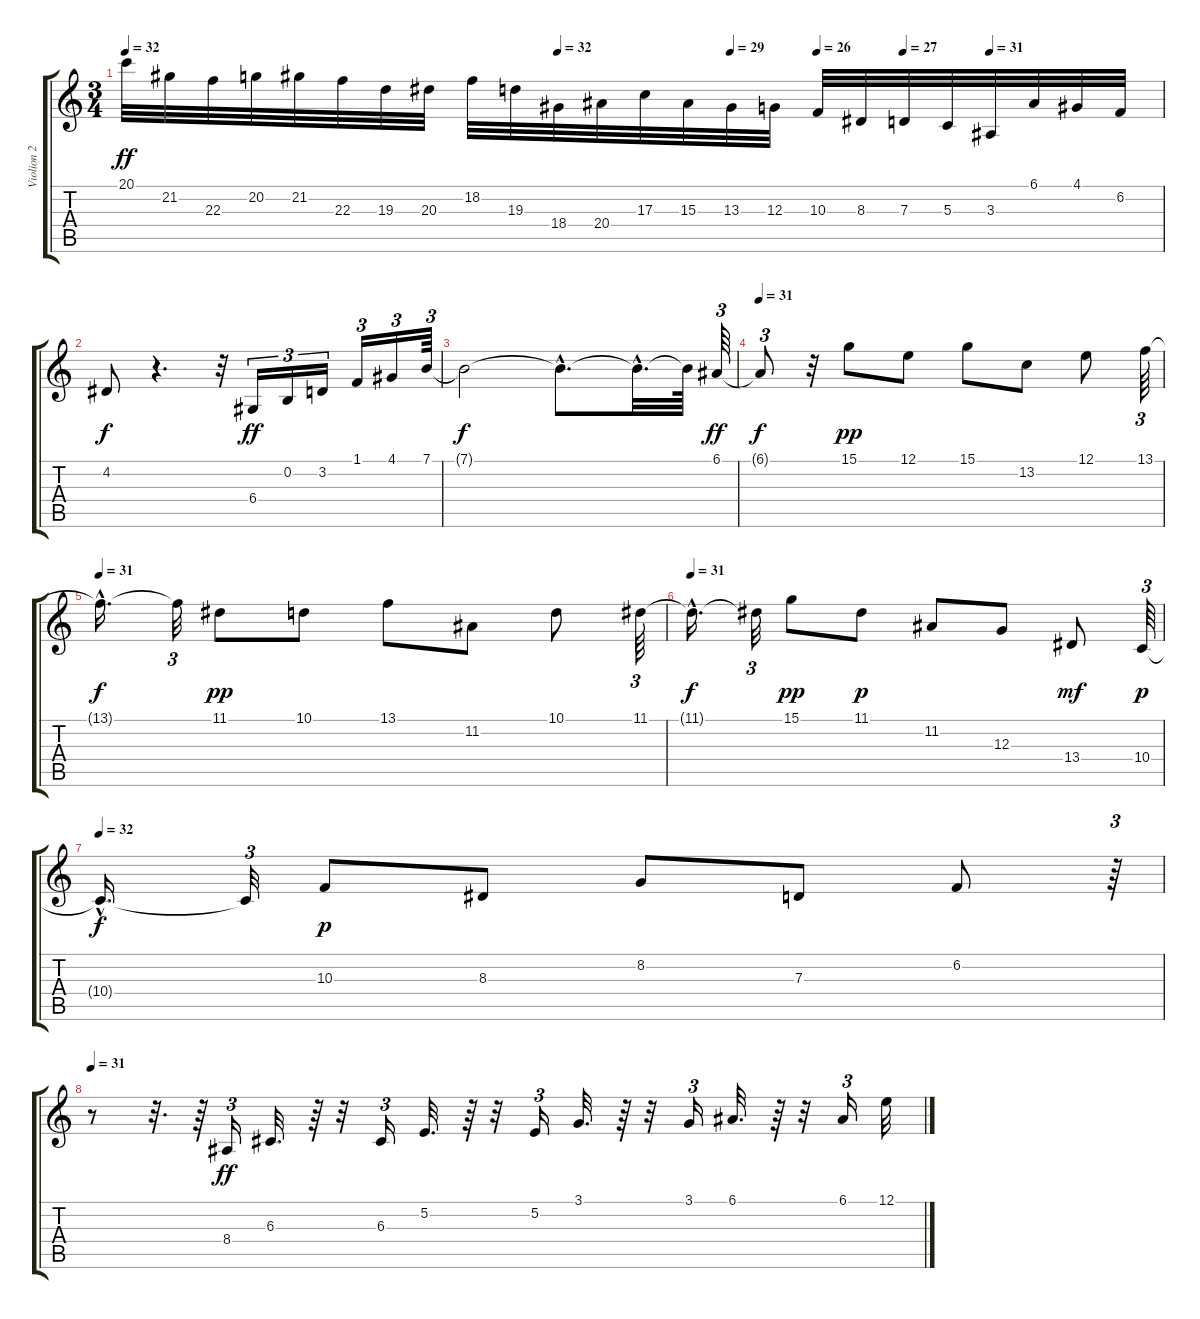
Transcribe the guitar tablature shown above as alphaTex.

\track ("Violion 2" "Violion 2") {instrument violin}
\staff {score tabs}
\tuning (E4 B3 G3 D3 A2 E2) {hide}
\ts (3 4)
\tempo 32
\tempo (32 0.4166666666666667)
\tempo (29 0.5833333333333334)
\tempo (26 0.6666666666666666)
\tempo (27 0.75)
\tempo (31 0.8333333333333334)
\clef g2
\ks c
20.1.32{dy ff} 21.2.32 22.3.32 20.2.32 21.2.32 22.3.32 19.3.32 20.3.32 18.2.32 19.3.32 18.4.32 20.4.32 17.3.32 15.3.32 13.3.32 12.3.32 10.3.32 8.3.32 7.3.32 5.3.32 3.3.32 6.1.32 4.1.32 6.2.32 |
4.2.8{dy f} r.4{d} r.32 6.4.16{tu (3 2) dy ff} 0.2.16{tu (3 2)} 3.2.16{tu (3 2)} 1.1.16{tu (3 2)} 4.1.16{tu (3 2)} 7.1.64{tu (3 2)} |
7.1{t}.2{dy f} 7.1{hac t}.8{d} 7.1{hac t}.32{d} 7.1{t}.64 6.1.64{tu (3 2) dy ff} |
\tempo 31
6.1{t}.8{tu (3 2) dy f} r.32 15.1.8{dy pp instrument pizzicatostrings} 12.1.8 15.1.8 13.2.8 12.1.8 13.1.64{tu (3 2)} |
\tempo 31
13.1{hac t}.16{d dy f} 13.1{t}.32{tu (3 2)} 11.1.8{dy pp} 10.1.8 13.1.8 11.2.8 10.1.8 11.1.64{tu (3 2)} |
\tempo 31
11.1{hac t}.16{d dy f} 11.1{t}.32{tu (3 2)} 15.1.8{dy pp} 11.1.8{dy p} 11.2.8 12.3.8 13.4.8{dy mf} 10.4.64{tu (3 2) dy p} |
\tempo 32
10.4{hac t}.16{d dy f} 10.4{t}.32{tu (3 2)} 10.3.8{dy p} 8.3.8 8.2.8 7.3.8 6.2.8 r.64{tu (3 2)} |
\tempo 31
r.8 r.32{d} r.64 8.4.16{tu (3 2) dy ff instrument stringensemble1} 6.3.32{d} r.64 r.32 6.3.16{tu (3 2)} 5.2.32{d} r.64 r.32 5.2.16{tu (3 2)} 3.1.32{d} r.64 r.32 3.1.16{tu (3 2)} 6.1.32{d} r.64 r.32 6.1.16{tu (3 2)} 12.1.32
